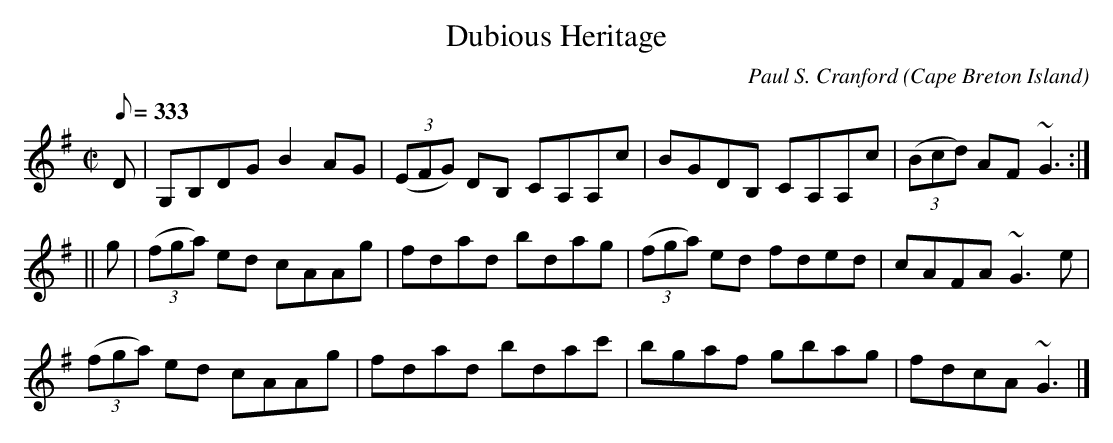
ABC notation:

X:1
T:Dubious Heritage
C:Paul S. Cranford
O:Cape Breton Island
L:1/8
Q:333
M:C|
K:G
D|G,B,DG B2 AG|(3(EFG) DB, CA,A,c|BGDB, CA,A,c|(3(Bcd) AF ~G3:|
||g|(3(fga) ed cAAg|fdad bdag|(3(fga) ed fded|cAFA ~G3 e|
(3(fga) ed cAAg|fdad bdac'|bgaf gbag|fdcA ~G3|]
